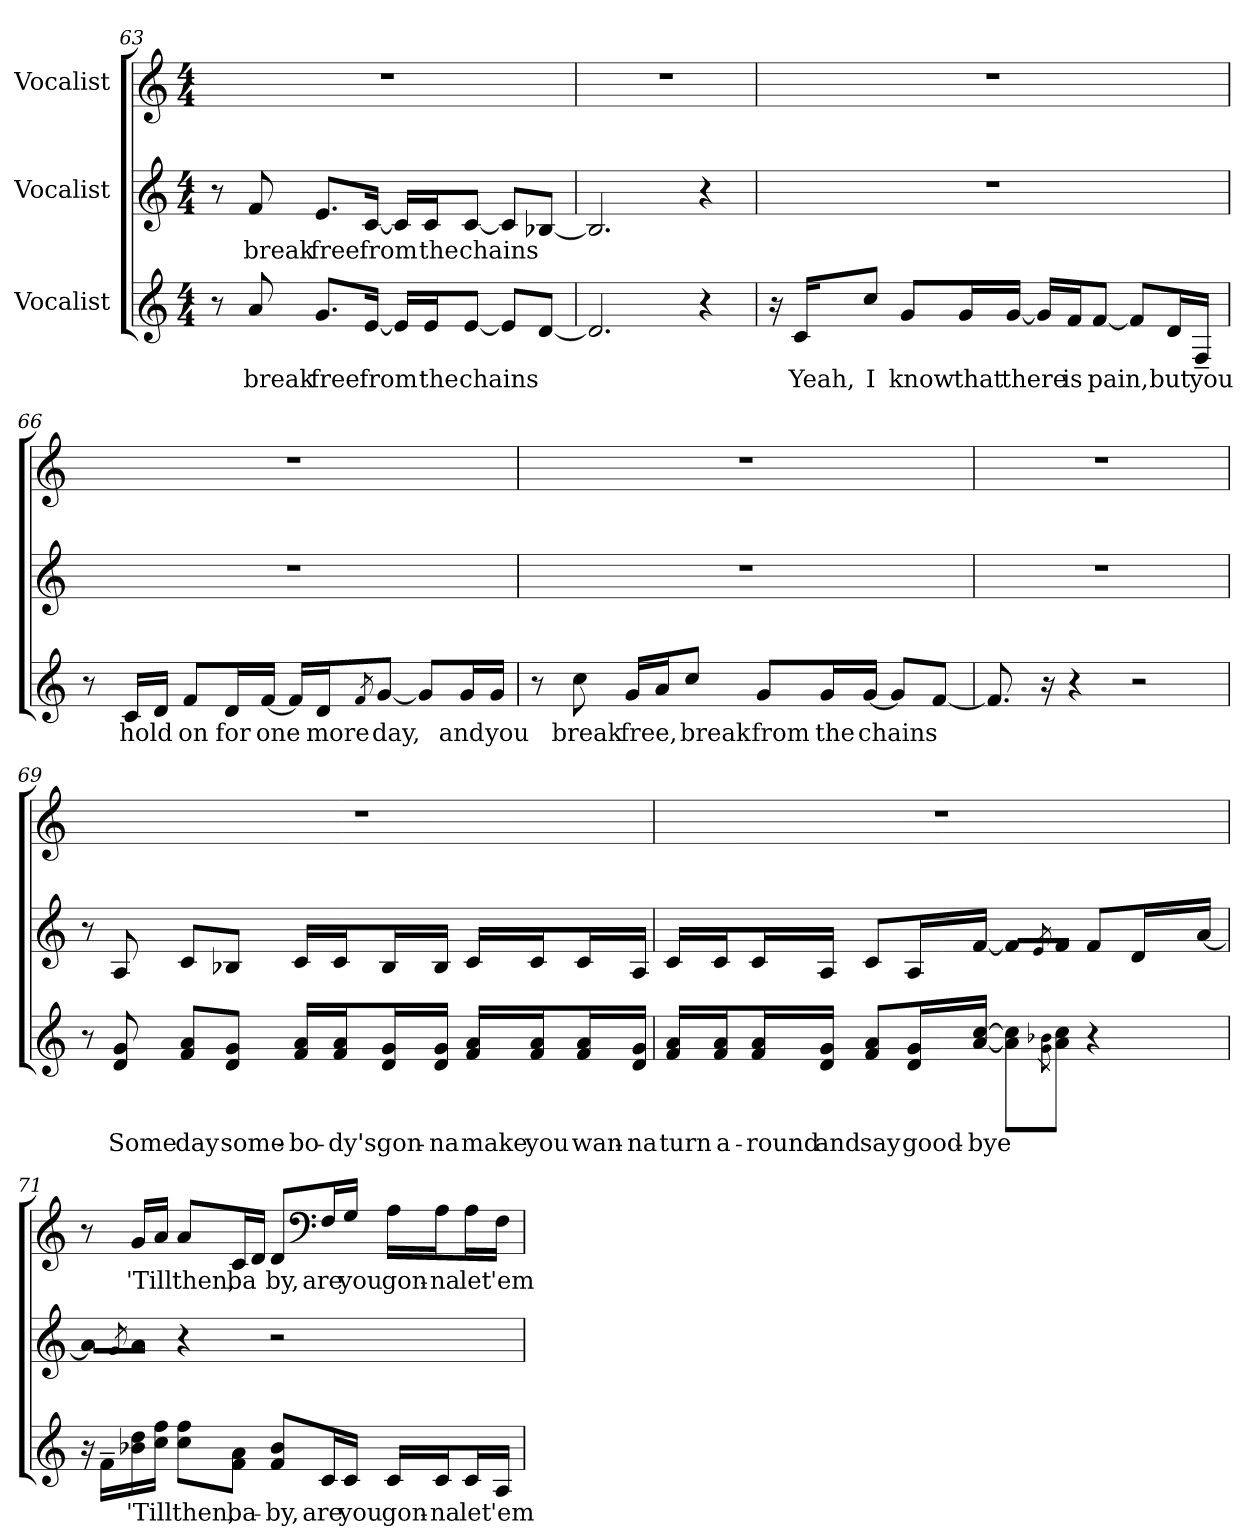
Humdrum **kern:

**kern	**text	**kern	**text	**kern	**text
*part3	*part3	*part2	*part2	*part1	*part1
*staff3	*staff3	*staff2	*staff2	*staff1	*staff1
*I"Vocalist	*	*I"Vocalist	*	*I"Vocalist	*
*clefG2	*	*clefG2	*	*clefG2	*
*M4/4	*	*M4/4	*	*M4/4	*
=63	=63	=63	=63	=63	=63
8r	.	8r	.	1r	.
8a	break	8f	break	.	.
8.g/L	free	8.e/L	free	.	.
[16e/Jk	from	[16c/Jk	from	.	.
16e/LL]	_	16c/LL]	_	.	.
16e/J	the	16c/J	the	.	.
[8e/J	chains	[8c/J	chains	.	.
8e/L]	_	8c/L]	_	.	.
[8d/J	_	[8B-X/J	_	.	.
=64	=64	=64	=64	=64	=64
2.d]	_	2.B-]	_	1r	.
4r	.	4r	.	.	.
=65	=65	=65	=65	=65	=65
16r	.	1r	.	1r	.
16c/KL	Yeah,	.	.	.	.
8cc/J	I	.	.	.	.
8g/L	know	.	.	.	.
16g/L	that	.	.	.	.
[16g/JJ	there	.	.	.	.
16g/LL]	_	.	.	.	.
16f/J	is	.	.	.	.
[8f/J	pain,	.	.	.	.
8f/L]	_	.	.	.	.
16d/L	but	.	.	.	.
16F~/JJ	you	.	.	.	.
=66	=66	=66	=66	=66	=66
8r	.	1r	.	1r	.
16c/LL	hold	.	.	.	.
16d/JJ	_	.	.	.	.
8f/L	on	.	.	.	.
16d/L	for	.	.	.	.
[16f/JJ	one	.	.	.	.
16f/LL]	_	.	.	.	.
16d/J	more	.	.	.	.
8qf/	_	.	.	.	.
[8g/J	day,	.	.	.	.
8g/L]	_	.	.	.	.
16g/L	and	.	.	.	.
16g/JJ	you	.	.	.	.
=67	=67	=67	=67	=67	=67
8r	.	1r	.	1r	.
8cc	break	.	.	.	.
16g/LL	free,	.	.	.	.
16a/J	_	.	.	.	.
8cc/J	break	.	.	.	.
8g/L	from	.	.	.	.
16g/L	the	.	.	.	.
[16g/JJ	chains	.	.	.	.
8g/L]	_	.	.	.	.
[8f/J	_	.	.	.	.
=68	=68	=68	=68	=68	=68
8.f]	_	1r	.	1r	.
16r	.	.	.	.	.
4r	.	.	.	.	.
2r	.	.	.	.	.
=69	=69	=69	=69	=69	=69
8r	.	8r	.	1r	.
8d 8g	Some	8A	Some	.	.
8f/ 8a/L	day	8c/L	day	.	.
8d/ 8g/J	some-	8B-X/J	some-	.	.
16f/ 16a/LL	-bo-	16c/LL	-bo-	.	.
16f/ 16a/J	-dy's	16c/J	-dy's	.	.
16d/ 16g/L	gon-	16B-/L	gon-	.	.
16d/ 16g/JJ	-na	16B-/JJ	-na	.	.
16f/ 16a/LL	make	16c/LL	make	.	.
16f/ 16a/J	you	16c/J	you	.	.
16f/ 16a/L	wan-	16c/L	wan-	.	.
16d/ 16g/JJ	-na	16A/JJ	-na	.	.
=70	=70	=70	=70	=70	=70
16f/ 16a/LL	turn	16c/LL	turn	1r	.
16f/ 16a/J	a-	16c/J	a-	.	.
16f/ 16a/L	-round	16c/L	-round	.	.
16d/ 16g/JJ	and	16A/JJ	and	.	.
8f/ 8a/L	say	8c/L	say	.	.
16d/ 16g/L	good-	16A/L	good-	.	.
[16a/ [16cc/JJ	-bye	[16f/JJ	-bye	.	.
8a]\ 8cc]\L	_	8f/L]	_	.	.
8qg\ 8qb-X\	_	8qe/	_	.	.
8a\ 8cc\J	_	8f/J	_	.	.
4r	.	8f/L	(Say,	.	.
.	.	16d/L	good-	.	.
.	.	[16a/JJ	-bye	.	.
=71	=71	=71	=71	=71	=71
16r	.	8a/L]	_	8r	.
16f~\LL	_	.	.	.	.
.	.	8qg/	_	.	.
16b-X\ 16dd\	'Till	8a/J	_	16g/LL	'Till
16cc\ 16ff\JJ	_	.	.	16a/JJ	_
8cc\ 8ff\L	then,	4r	.	8a/L	then,
8f\ 8a\J	ba-	.	.	16c/L	ba-
.	.	.	.	16d/JJ	_
8f/ 8b-/L	-by,	2r	.	8d/L	-by,
*	*	*	*	*clefF4	*
16c/L	are	.	.	16F/L	are
16c/JJ	you	.	.	16G/JJ	you
16c/LL	gon-	.	.	16A\LL	gon-
16c/J	-na	.	.	16A\J	-na
16c/L	let	.	.	16A\L	let
16A/JJ	'em	.	.	16F\JJ	'em
=	=	=	=	=	=
*-	*-	*-	*-	*-	*-
